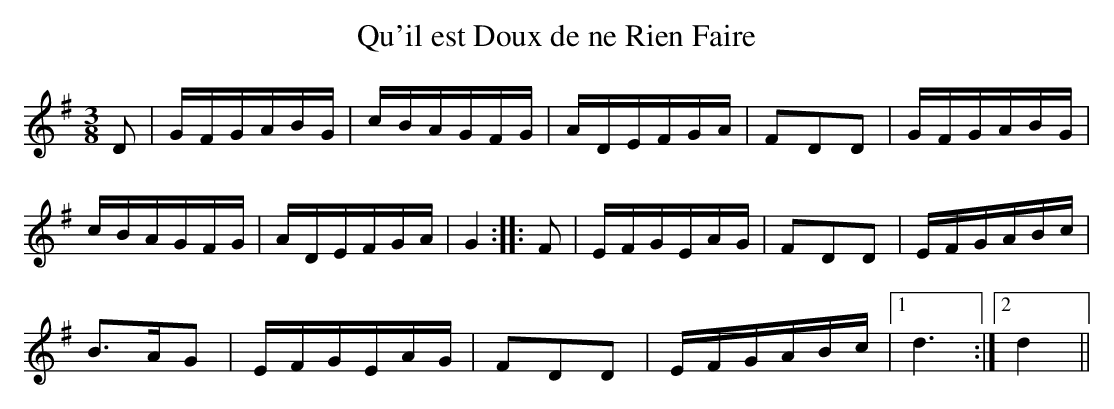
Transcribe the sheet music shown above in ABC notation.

X:1
T:Qu'il est Doux de ne Rien Faire
L:1/16
M:3/8
K:G
D2 | GFGABG | cBAGFG | ADEFGA | F2D2D2 | GFGABG |
cBAGFG | ADEFGA | G4::F2 | EFGEAG | F2D2D2 | EFGABc |
B3AG2 | EFGEAG | F2D2D2 | EFGABc|1 d6 :|2 d4 ||
